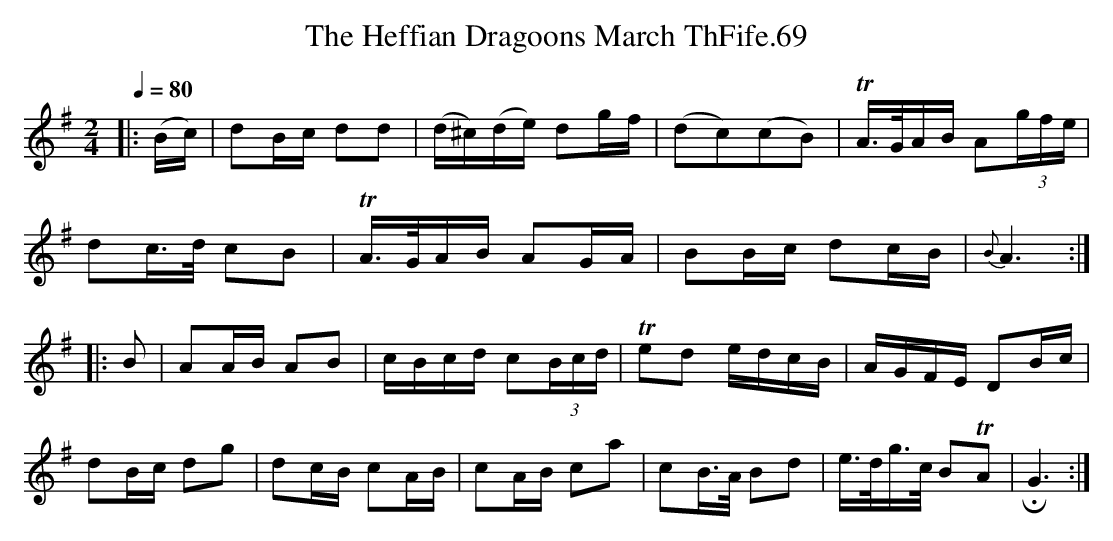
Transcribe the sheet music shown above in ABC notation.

X:1
T:Heffian Dragoons March ThFife.69, The
M:2/4
L:1/8
Q:1/4=80
K:G
|: (B/c/) | dB/c/ dd | (d/^c/)(d/e/) dg/f/ | (dc)(cB) | !trill!A/>G/A/B/ A(3g/f/e/ |
dc/>d/ cB | !trill!A/>G/A/B/ AG/A/ | BB/c/ dc/B/ | {B}A3 :|
|: B | AA/B/ AB |c/B/c/d/ c(3B/c/d/ | !trill!ed e/d/c/B/ | A/G/F/E/ DB/c/ |
dB/c/ dg | dc/B/ cA/B/ |cA/B/ ca | cB/>A/ Bd | e/>d/g/>c/ B!trill!A | !invertedfermata!G3 :|
